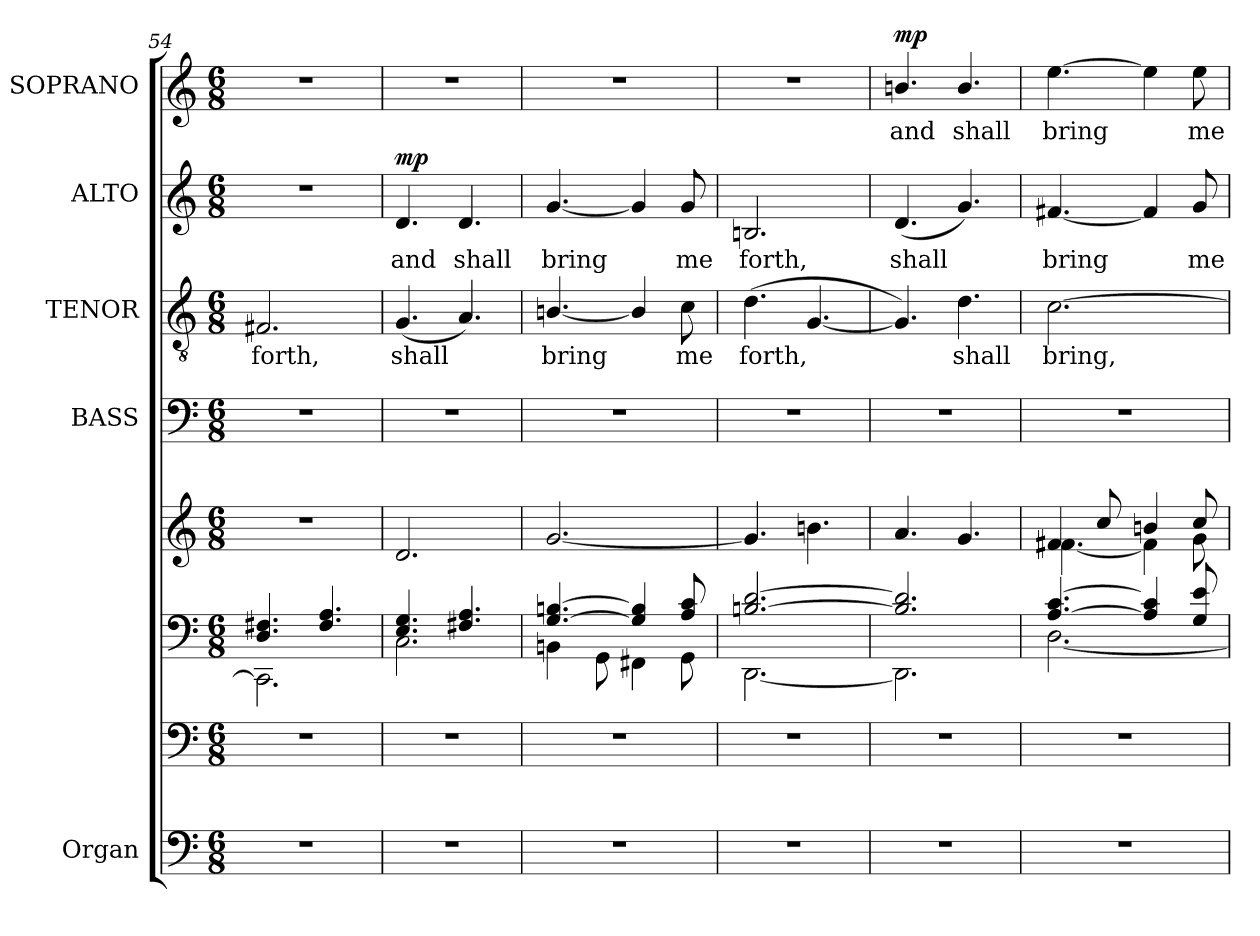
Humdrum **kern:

**kern	**kern	**kern	**kern	**kern	**kern	**text	**kern	**text	**dynam	**kern	**text	**dynam
*part5	*part5	*part5	*part5	*part4	*part3	*part3	*part2	*part2	*part2	*part1	*part1	*part1
*staff8	*staff7	*staff6	*staff5	*staff4	*staff3	*staff3	*staff2	*staff2	*staff2	*staff1	*staff1	*staff1
*I"Organ	*	*	*	*I"BASS	*I"TENOR	*	*I"ALTO	*	*	*I"SOPRANO	*	*
*I'Org.	*	*	*	*I'B.	*I'T.	*	*I'A.	*	*	*I'S.	*	*
*clefF4	*clefF4	*clefF4	*clefG2	*clefF4	*clefGv2	*	*clefG2	*	*	*clefG2	*	*
*	*	*	*	*	*ITrd7c12	*	*	*	*	*	*	*
*k[]	*k[]	*k[]	*k[]	*k[]	*k[]	*	*k[]	*	*	*k[]	*	*
*C:	*C:	*C:	*C:	*C:	*C:	*	*C:	*	*	*C:	*	*
*M6/8	*M6/8	*M6/8	*M6/8	*M6/8	*M6/8	*	*M6/8	*	*	*M6/8	*	*
=54	=54	=54	=54	=54	=54	=54	=54	=54	=54	=54	=54	=54
!LO:N:vis=1	!LO:N:vis=1	!	!LO:N:vis=1	!LO:N:vis=1	!	!	!	!	!	!	!	!
*	*	*^	*	*	*	*	*	*	*	*	*	*
!	!	!	!	!	!	!	!LO:LY:b:color=#000000	!LO:N:vis=1	!	!	!LO:N:vis=1	!	!
2.r	2.r	4.Di/ 4.F#Xi	2.CCi\]	2.r	2.r	2.FF#Xi/	forth,	2.r	.	.	2.r	.	.
.	.	4.F#i/ 4.Ai	.	.	.	.	.	.	.	.	.	.	.
=55	=55	=55	=55	=55	=55	=55	=55	=55	=55	=55	=55	=55	=55
!LO:N:vis=1	!LO:N:vis=1	!	!	!	!LO:N:vis=1	!	!	!	!	!	!	!	!
!	!	!	!	!	!	!	!LO:LY:b:color=#000000	!	!	!	!	!	!
!	!	!	!	!	!	!	!	!	!LO:LY:b:color=#000000	!	!LO:N:vis=1	!	!
2.r	2.r	4.Ei/ 4.Gi	2.Ci\	2.di/	2.r	(4.GGi/	shall	4.di/	and	mp	2.r	.	.
!	!	!	!	!	!	!	!	!	!LO:LY:b:color=#000000	!	!	!	!
.	.	4.F#Xi/ 4.Ai	.	.	.	4.AAi/)	.	4.di/	shall	.	.	.	.
=56	=56	=56	=56	=56	=56	=56	=56	=56	=56	=56	=56	=56	=56
!LO:N:vis=1	!LO:N:vis=1	!	!	!	!LO:N:vis=1	!	!	!	!	!	!	!	!
!	!	!	!	!	!	!	!LO:LY:b:color=#000000	!	!	!	!	!	!
!	!	!	!	!	!	!	!	!	!LO:LY:b:color=#000000	!	!LO:N:vis=1	!	!
2.r	2.r	[4.Gi/ [4.Bni	4BBni\	[2.gi/	2.r	[4.BBni/	bring	[4.gi/	bring	.	2.r	.	.
.	.	.	8GGi\	.	.	.	.	.	.	.	.	.	.
.	.	4Gi/] 4Bi]	4FF#Xi\	.	.	4BBi/]	.	4gi/]	.	.	.	.	.
!	!	!	!	!	!	!	!LO:LY:b:color=#000000	!	!	!	!	!	!
!	!	!	!	!	!	!	!	!	!LO:LY:b:color=#000000	!	!	!	!
.	.	8Ai/ 8ci	8GGi\	.	.	8Ci\	me	8gi/	me	.	.	.	.
=57	=57	=57	=57	=57	=57	=57	=57	=57	=57	=57	=57	=57	=57
!LO:N:vis=1	!LO:N:vis=1	!	!	!	!LO:N:vis=1	!	!	!	!	!	!	!	!
!	!	!	!	!	!	!	!LO:LY:b:color=#000000	!	!	!	!	!	!
!	!	!	!	!	!	!	!	!	!LO:LY:b:color=#000000	!	!LO:N:vis=1	!	!
2.r	2.r	[2.Bni/ [2.di	[2.DDi\	4.gi/]	2.r	(4.Di\	forth,	2.Bni/	forth,	.	2.r	.	.
.	.	.	.	4.bni\	.	[4.GGi/	.	.	.	.	.	.	.
!!LO:PB:g=z
=58	=58	=58	=58	=58	=58	=58	=58	=58	=58	=58	=58	=58	=58
!LO:N:vis=1	!LO:N:vis=1	!	!	!	!LO:N:vis=1	!	!	!	!	!	!	!	!
!	!	!	!	!	!	!	!	!	!LO:LY:b:color=#000000	!	!	!	!
!	!	!	!	!	!	!	!	!	!	!	!	!LO:LY:b:color=#000000	!
2.r	2.r	2.Bi/] 2.di]	2.DDi\]	4.ai/	2.r	4.GGi/])	.	(4.di/	shall	.	4.bni/	and	mp
!	!	!	!	!	!	!	!LO:LY:b:color=#000000	!	!	!	!	!	!
!	!	!	!	!	!	!	!	!	!	!	!	!LO:LY:b:color=#000000	!
.	.	.	.	4.gi/	.	4.Di\	shall	4.gi/)	.	.	4.bi/	shall	.
=59	=59	=59	=59	=59	=59	=59	=59	=59	=59	=59	=59	=59	=59
!LO:N:vis=1	!LO:N:vis=1	!	!	!	!LO:N:vis=1	!	!	!	!	!	!	!	!
*	*	*	*	*^	*	*	*	*	*	*	*	*	*
!	!	!	!	!	!	!	!	!LO:LY:b:color=#000000	!	!	!	!	!	!
!	!	!	!	!	!	!	!	!	!	!LO:LY:b:color=#000000	!	!	!	!
!	!	!	!	!	!	!	!	!	!	!	!	!	!LO:LY:b:color=#000000	!
2.r	2.r	[4.Ai/ [4.ci	[2.Di\	4f#Xi/	[4.f#i\	2.r	[2.Ci\	bring,	[4.f#Xi/	bring	.	[4.eei\	bring	.
.	.	.	.	8cci/	.	.	.	.	.	.	.	.	.	.
.	.	4Ai/] 4ci]	.	4bni/	4f#i\]	.	.	.	4f#i/]	.	.	4eei\]	.	.
!	!	!	!	!	!	!	!	!	!	!LO:LY:b:color=#000000	!	!	!	!
!	!	!	!	!	!	!	!	!	!	!	!	!	!LO:LY:b:color=#000000	!
.	.	8Gi/ 8ei	.	8cci/	8gi\	.	.	.	8gi/	me	.	8eei\	me	.
*	*	*v	*v	*	*	*	*	*	*	*	*	*	*	*
*	*	*	*v	*v	*	*	*	*	*	*	*	*	*
=	=	=	=	=	=	=	=	=	=	=	=	=
*-	*-	*-	*-	*-	*-	*-	*-	*-	*-	*-	*-	*-
